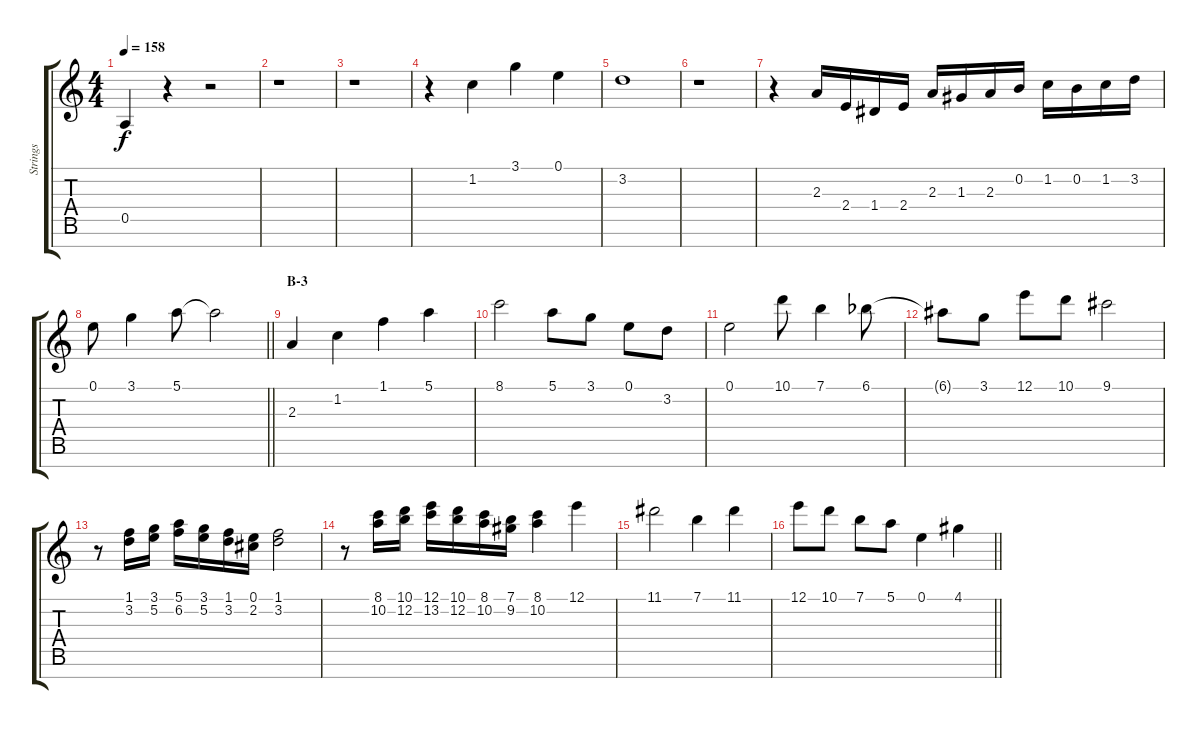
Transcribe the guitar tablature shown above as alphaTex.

\track ("Strings" "Strings") {instrument stringensemble1}
\staff {score tabs}
\tuning (E5 B4 G4 D4 A3 E3 B2) {hide}
\ts (4 4)
\tempo 158
\clef g2
\ks c
0.5.4{dy f} r.4 r.2 |
r.1 |
r.1 |
r.4 1.2.4 3.1.4 0.1.4 |
3.2.1 |
r.1 |
r.4 2.3.16 2.4.16 1.4.16 2.4.16 2.3.16 1.3.16 2.3.16 0.2.16 1.2.16 0.2.16 1.2.16 3.2.16 |
\barLineRight lightlight
0.1.8 3.1.4 5.1.8 5.1{t}.2 |
\section ("" "B-3")
2.3.4 1.2.4 1.1.4 5.1.4 |
8.1.2 5.1.8 3.1.8 0.1.8 3.2.8 |
0.1.2 10.1.8 7.1.4 6.1{acc b}.8 |
6.1{t}.8 3.1.8 12.1.8 10.1.8 9.1.2 |
r.8 (1.1 3.2).16 (3.1 5.2).16 (5.1 6.2).16 (3.1 5.2).16 (1.1 3.2).16 (0.1 2.2).16 (1.1 3.2).2 |
r.8 (8.1 10.2).16 (10.1 12.2).16 (12.1 13.2).16 (10.1 12.2).16 (8.1 10.2).16 (7.1 9.2).16 (8.1 10.2).4 12.1.4 |
11.1.2 7.1.4 11.1.4 |
\barLineRight lightlight
12.1.8 10.1.8 7.1.8 5.1.8 0.1.4 4.1.4
